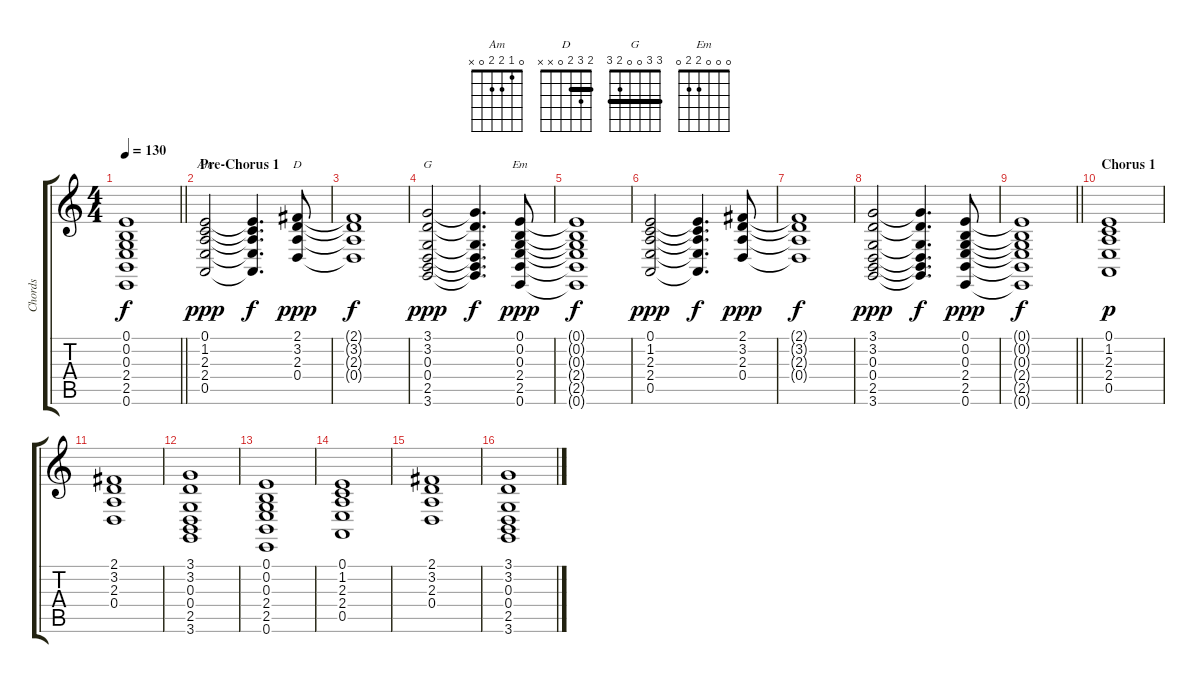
\track ("Chords" "Chords") {instrument stringensemble1}
\staff {score tabs}
\tuning (E4 B3 G3 D3 A2 E2) {hide}
\chord ("Am" 0 1 2 2 0 x)
\chord ("D" 2 3 2 0 x x) {barre 2}
\chord ("G" 3 3 0 0 2 3) {barre 3}
\chord ("Em" 0 0 0 2 2 0)
\ts (4 4)
\tempo 130
\clef g2
\barLineRight lightlight
\ks aminor
(0.1{t} 0.2{t} 0.3{t} 2.4{t} 2.5{t} 0.6{t}).1{dy f} |
\section ("" "Pre-Chorus 1")
(0.1 1.2 2.3 2.4 0.5).2{ch "Am" dy ppp} (0.1{t} 1.2{t} 2.3{t} 2.4{t} 0.5{t}).4{d dy f} (2.1 3.2 2.3 0.4).8{ch "D" dy ppp} |
(2.1{t} 3.2{t} 2.3{t} 0.4{t}).1{dy f} |
(3.1 3.2 0.3 0.4 2.5 3.6).2{ch "G" dy ppp} (3.1{t} 3.2{t} 0.3{t} 0.4{t} 2.5{t} 3.6{t}).4{d dy f} (0.1 0.2 0.3 2.4 2.5 0.6).8{ch "Em" dy ppp} |
(0.1{t} 0.2{t} 0.3{t} 2.4{t} 2.5{t} 0.6{t}).1{dy f} |
(0.1 1.2 2.3 2.4 0.5).2{dy ppp} (0.1{t} 1.2{t} 2.3{t} 2.4{t} 0.5{t}).4{d dy f} (2.1 3.2 2.3 0.4).8{dy ppp} |
(2.1{t} 3.2{t} 2.3{t} 0.4{t}).1{dy f} |
(3.1 3.2 0.3 0.4 2.5 3.6).2{dy ppp} (3.1{t} 3.2{t} 0.3{t} 0.4{t} 2.5{t} 3.6{t}).4{d dy f} (0.1 0.2 0.3 2.4 2.5 0.6).8{dy ppp} |
\barLineRight lightlight
(0.1{t} 0.2{t} 0.3{t} 2.4{t} 2.5{t} 0.6{t}).1{dy f} |
\section ("" "Chorus 1")
(0.1 1.2 2.3 2.4 0.5).1{dy p} |
(2.1 3.2 2.3 0.4).1 |
(3.1 3.2 0.3 0.4 2.5 3.6).1 |
(0.1 0.2 0.3 2.4 2.5 0.6).1 |
(0.1 1.2 2.3 2.4 0.5).1 |
(2.1 3.2 2.3 0.4).1 |
(3.1 3.2 0.3 0.4 2.5 3.6).1
